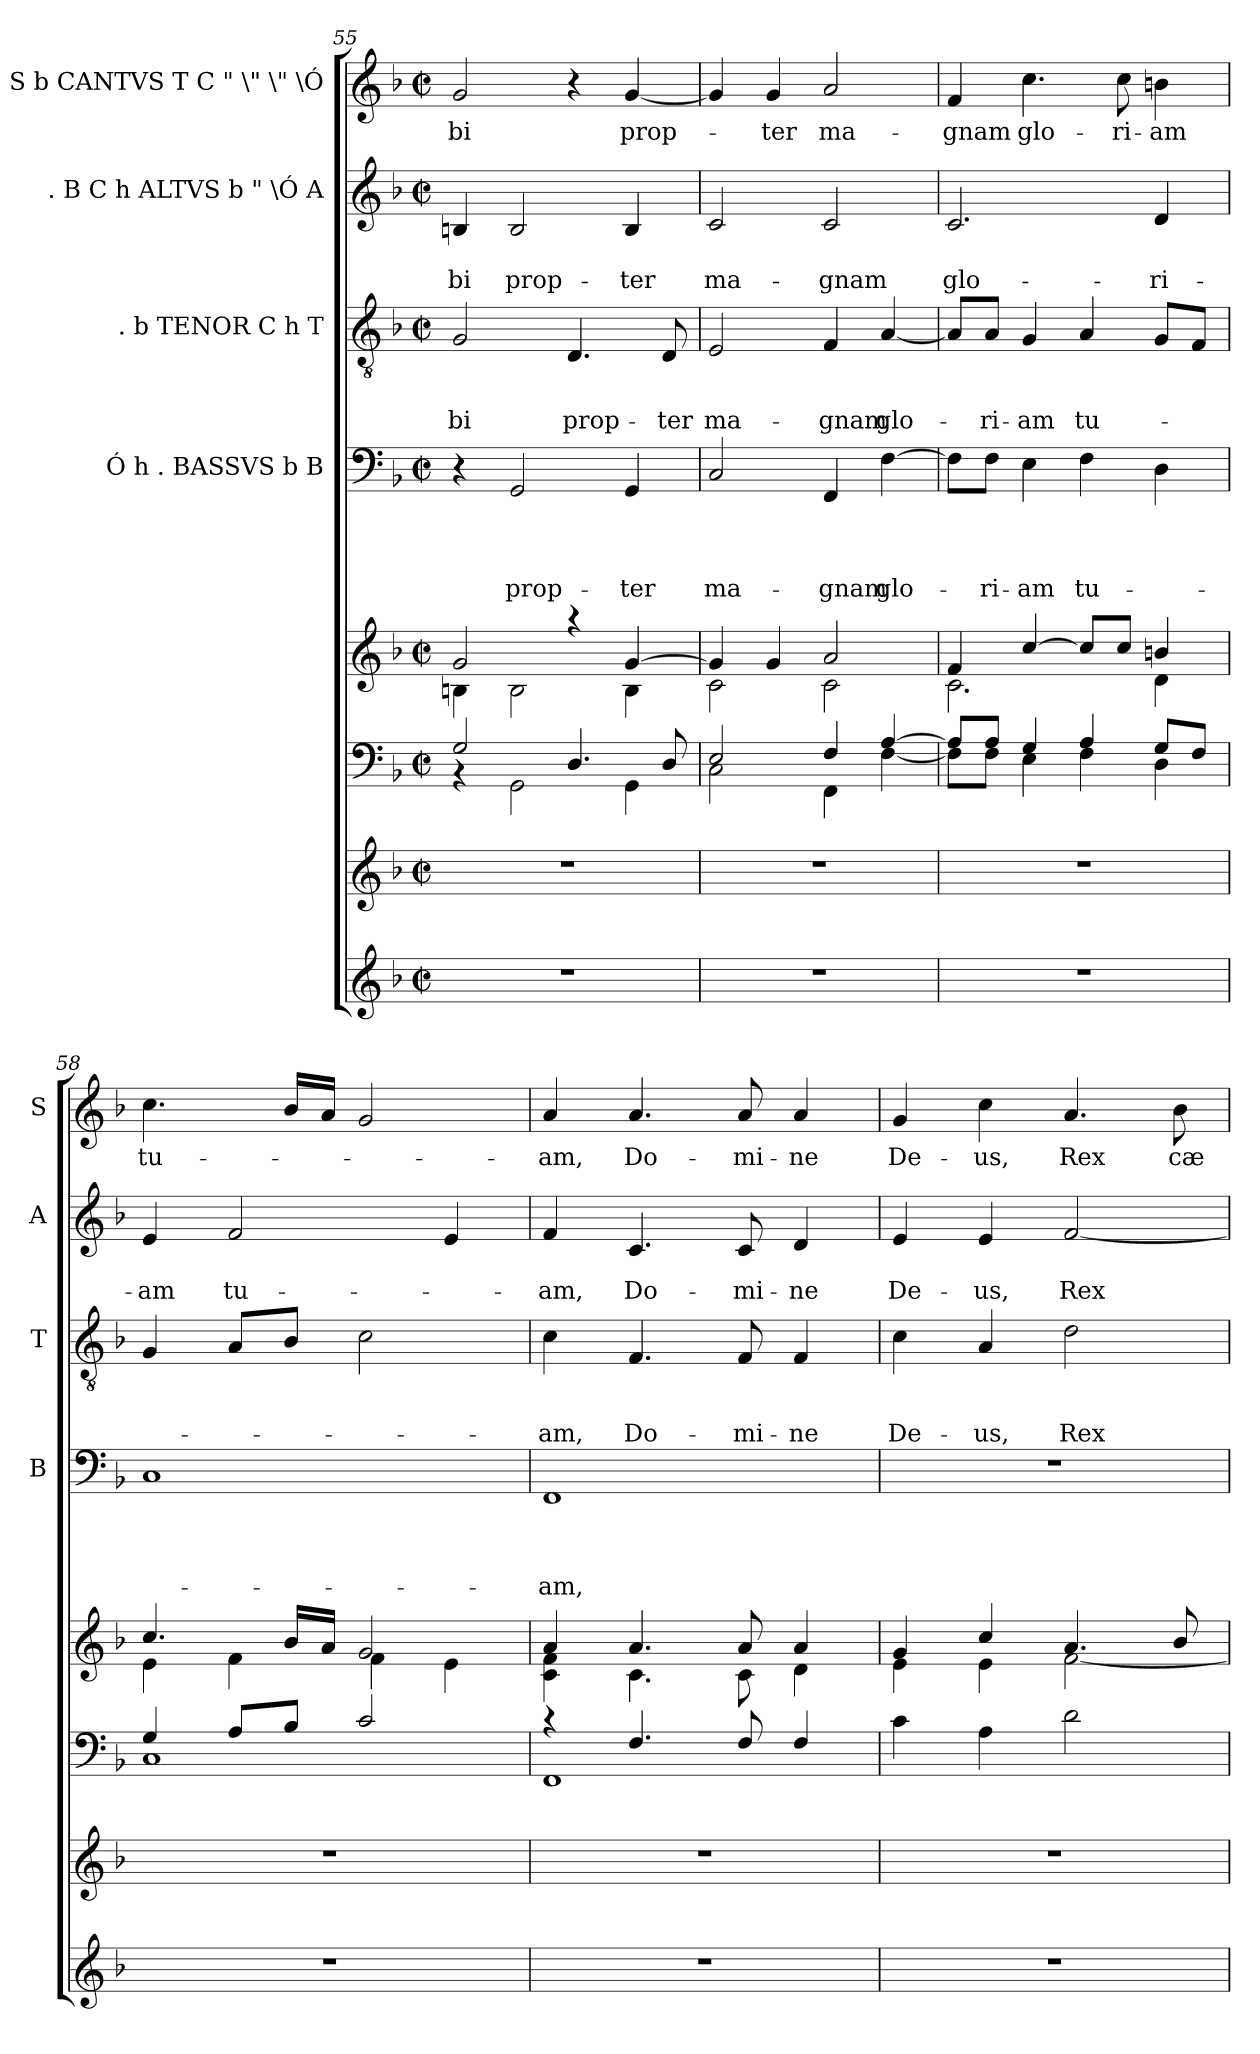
**kern	**kern	**kern	**kern	**kern	**text	**text	**text	**text	**kern	**text	**text	**text	**kern	**text	**text	**kern	**text
*part8	*part7	*part6	*part5	*part4	*part4	*part4	*part4	*part4	*part3	*part3	*part3	*part3	*part2	*part2	*part2	*part1	*part1
*staff8	*staff7	*staff6	*staff5	*staff4	*staff4	*staff4	*staff4	*staff4	*staff3	*staff3	*staff3	*staff3	*staff2	*staff2	*staff2	*staff1	*staff1
*	*	*	*	*I"Ó h . BASSVS b B	*	*	*	*	*I". b TENOR C h T	*	*	*	*I". B C h ALTVS b " \Ó A	*	*	*I"h . S b CANTVS T C " \" \" \Ó	*
*	*	*	*	*I'B	*	*	*	*	*I'T	*	*	*	*I'A	*	*	*I'S	*
!!LO:PB:g=z
*clefG2	*clefG2	*clefF4	*clefG2	*clefF4	*	*	*	*	*clefGv2	*	*	*	*clefG2	*	*	*clefG2	*
*k[b-]	*k[b-]	*k[b-]	*k[b-]	*k[b-]	*	*	*	*	*k[b-]	*	*	*	*k[b-]	*	*	*k[b-]	*
*F:	*F:	*F:	*F:	*F:	*	*	*	*	*F:	*	*	*	*F:	*	*	*F:	*
*M2/2	*M2/2	*M2/2	*M2/2	*M2/2	*	*	*	*	*M2/2	*	*	*	*M2/2	*	*	*M2/2	*
*met(c|)	*met(c|)	*met(c|)	*met(c|)	*met(c|)	*	*	*	*	*met(c|)	*	*	*	*met(c|)	*	*	*met(c|)	*
=55	=55	=55	=55	=55	=55	=55	=55	=55	=55	=55	=55	=55	=55	=55	=55	=55	=55
*	*	*^	*^	*	*	*	*	*	*	*	*	*	*	*	*	*	*
!	!	!	!	!	!	!	!	!	!	!	!	!	!	!LO:LY:b	!	!	!LO:LY:b	!	!LO:LY:b
1r	1r	2G/	4rAA	2g/	4Bn\	4r	.	.	.	.	2G/	.	.	-bi	4Bn/	.	-bi	2g/	-bi
!	!	!	!	!	!	!	!	!	!	!LO:LY:b	!	!	!	!	!	!	!LO:LY:b	!	!
.	.	.	2GG\	.	2B\	2GG/	.	.	.	prop-	.	.	.	.	2B/	.	prop-	.	.
!	!	!	!	!	!	!	!	!	!	!	!	!	!	!LO:LY:b	!	!	!	!	!
.	.	4.D/	.	4raa	.	.	.	.	.	.	4.D/	.	.	prop-	.	.	.	4r	.
!	!	!	!	!	!	!	!	!	!	!LO:LY:b	!	!	!	!	!	!	!LO:LY:b	!	!LO:LY:b
.	.	.	4GG\	[>4g/	4B\	4GG/	.	.	.	-ter	.	.	.	.	4B/	.	-ter	[<4g/	prop-
!	!	!	!	!	!	!	!	!	!	!	!	!	!	!LO:LY:b	!	!	!	!	!
.	.	8D/	.	.	.	.	.	.	.	.	8D/	.	.	-ter	.	.	.	.	.
=56	=56	=56	=56	=56	=56	=56	=56	=56	=56	=56	=56	=56	=56	=56	=56	=56	=56	=56	=56
!	!	!	!	!	!	!	!	!	!	!LO:LY:b	!	!	!	!LO:LY:b	!	!	!LO:LY:b	!	!
1r	1r	2E/	2C\	4g/]	2c\	2C/	.	.	.	ma-	2E/	.	.	ma-	2c/	.	ma-	4g/]	.
!	!	!	!	!	!	!	!	!	!	!	!	!	!	!	!	!	!	!	!LO:LY:b
.	.	.	.	4g/	.	.	.	.	.	.	.	.	.	.	.	.	.	4g/	-ter
!	!	!	!	!	!	!	!	!	!	!LO:LY:b	!	!	!	!LO:LY:b	!	!	!LO:LY:b	!	!LO:LY:b
.	.	4F/	4FF\	2a/	2c\	4FF/	.	.	.	-gnam	4F/	.	.	-gnam	2c/	.	-gnam	2a/	ma-
!	!	!	!	!	!	!	!	!	!	!LO:LY:b	!	!	!	!LO:LY:b	!	!	!	!	!
.	.	[>4A/	[<4F\	.	.	[>4F\	.	.	.	glo-	[<4A/	.	.	glo-	.	.	.	.	.
=57	=57	=57	=57	=57	=57	=57	=57	=57	=57	=57	=57	=57	=57	=57	=57	=57	=57	=57	=57
!	!	!	!	!	!	!	!	!	!	!	!	!	!	!	!	!	!LO:LY:b	!	!LO:LY:b
1r	1r	8A/L]	8F\L]	4f/	2.c\	8F\L]	.	.	.	.	8A/L]	.	.	.	2.c/	.	glo-	4f/	-gnam
!	!	!	!	!	!	!	!	!	!	!LO:LY:b	!	!	!	!LO:LY:b	!	!	!	!	!
.	.	8A/J	8F\J	.	.	8F\J	.	.	.	-ri-	8A/J	.	.	-ri-	.	.	.	.	.
!	!	!	!	!	!	!	!	!	!	!LO:LY:b:rj	!	!	!	!LO:LY:b:rj	!	!	!	!	!LO:LY:b
.	.	4G/	4E\	[>4cc/	.	4E\	.	.	.	-am	4G/	.	.	-am	.	.	.	4.cc\	glo-
!	!	!	!	!	!	!	!	!	!	!LO:LY:b	!	!	!	!LO:LY:b	!	!	!	!	!
.	.	4A/	4F\	8cc/L]	.	4F\	.	.	.	tu-	4A/	.	.	tu-	.	.	.	.	.
!	!	!	!	!	!	!	!	!	!	!	!	!	!	!	!	!	!	!	!LO:LY:b
.	.	.	.	8cc/J	.	.	.	.	.	.	.	.	.	.	.	.	.	8cc\	-ri-
!	!	!	!	!	!	!	!	!	!	!	!	!	!	!	!	!	!LO:LY:b	!	!LO:LY:b
.	.	8G/L	4D\	4bn/	4d\	4D\	.	.	.	.	8G/L	.	.	.	4d/	.	-ri-	4bn\	-am
.	.	8F/J	.	.	.	.	.	.	.	.	8F/J	.	.	.	.	.	.	.	.
=58	=58	=58	=58	=58	=58	=58	=58	=58	=58	=58	=58	=58	=58	=58	=58	=58	=58	=58	=58
!	!	!	!	!	!	!	!	!	!	!	!	!	!	!	!	!	!LO:LY:b	!	!LO:LY:b
1r	1r	4G/	1C	4.cc/	4e\	1C	.	.	.	.	4G/	.	.	.	4e/	.	-am	4.cc\	tu-
!	!	!	!	!	!	!	!	!	!	!	!	!	!	!	!	!	!LO:LY:b	!	!
.	.	8A/L	.	.	4f\	.	.	.	.	.	8A/L	.	.	.	2f/	.	tu-	.	.
.	.	8B-/J	.	16b-/LL	.	.	.	.	.	.	8B-/J	.	.	.	.	.	.	16b-/LL	.
.	.	.	.	16a/JJ	.	.	.	.	.	.	.	.	.	.	.	.	.	16a/JJ	.
.	.	2c/	.	2g/	4f\	.	.	.	.	.	2c\	.	.	.	.	.	.	2g/	.
.	.	.	.	.	4e\	.	.	.	.	.	.	.	.	.	4e/	.	.	.	.
=59	=59	=59	=59	=59	=59	=59	=59	=59	=59	=59	=59	=59	=59	=59	=59	=59	=59	=59	=59
!	!	!	!	!	!	!	!	!	!	!LO:LY:b	!	!	!	!LO:LY:b	!	!	!LO:LY:b	!	!LO:LY:b
1r	1r	4rc	1FF	4a/	4c\ 4f\	1FF	.	.	.	-am,	4c\	.	.	-am,	4f/	.	-am,	4a/	-am,
!	!	!	!	!	!	!	!	!	!	!	!	!	!	!LO:LY:b	!	!	!LO:LY:b	!	!LO:LY:b
.	.	4.F/	.	4.a/	4.c\	.	.	.	.	.	4.F/	.	.	Do-	4.c/	.	Do-	4.a/	Do-
!	!	!	!	!	!	!	!	!	!	!	!	!	!	!LO:LY:b	!	!	!LO:LY:b	!	!LO:LY:b
.	.	8F/	.	8a/	8c\	.	.	.	.	.	8F/	.	.	-mi-	8c/	.	-mi-	8a/	-mi-
!	!	!	!	!	!	!	!	!	!	!	!	!	!	!LO:LY:b	!	!	!LO:LY:b	!	!LO:LY:b
.	.	4F/	.	4a/	4d\	.	.	.	.	.	4F/	.	.	-ne	4d/	.	-ne	4a/	-ne
*	*	*v	*v	*	*	*	*	*	*	*	*	*	*	*	*	*	*	*	*
!!LO:LB:g=z
=60	=60	=60	=60	=60	=60	=60	=60	=60	=60	=60	=60	=60	=60	=60	=60	=60	=60	=60
!	!	!	!	!	!	!	!	!	!	!	!	!	!LO:LY:b	!	!	!LO:LY:b	!	!LO:LY:b
1r	1r	4c\	4g/	4e\	1r	.	.	.	.	4c\	.	.	De-	4e/	.	De-	4g/	De-
!	!	!	!	!	!	!	!	!	!	!	!	!	!LO:LY:b	!	!	!LO:LY:b	!	!LO:LY:b
.	.	4A\	4cc/	4e\	.	.	.	.	.	4A/	.	.	-us,	4e/	.	-us,	4cc\	-us,
!	!	!	!	!	!	!	!	!	!	!	!	!	!LO:LY:b	!	!	!LO:LY:b	!	!LO:LY:b
.	.	2d\	4.a/	[<2f\	.	.	.	.	.	2d\	.	.	Rex	[<2f/	.	Rex	4.a/	Rex
!	!	!	!	!	!	!	!	!	!	!	!	!	!	!	!	!	!	!LO:LY:b
.	.	.	8b-/	.	.	.	.	.	.	.	.	.	.	.	.	.	8b-\	cæ-
*	*	*	*v	*v	*	*	*	*	*	*	*	*	*	*	*	*	*	*
=	=	=	=	=	=	=	=	=	=	=	=	=	=	=	=	=	=
*-	*-	*-	*-	*-	*-	*-	*-	*-	*-	*-	*-	*-	*-	*-	*-	*-	*-
